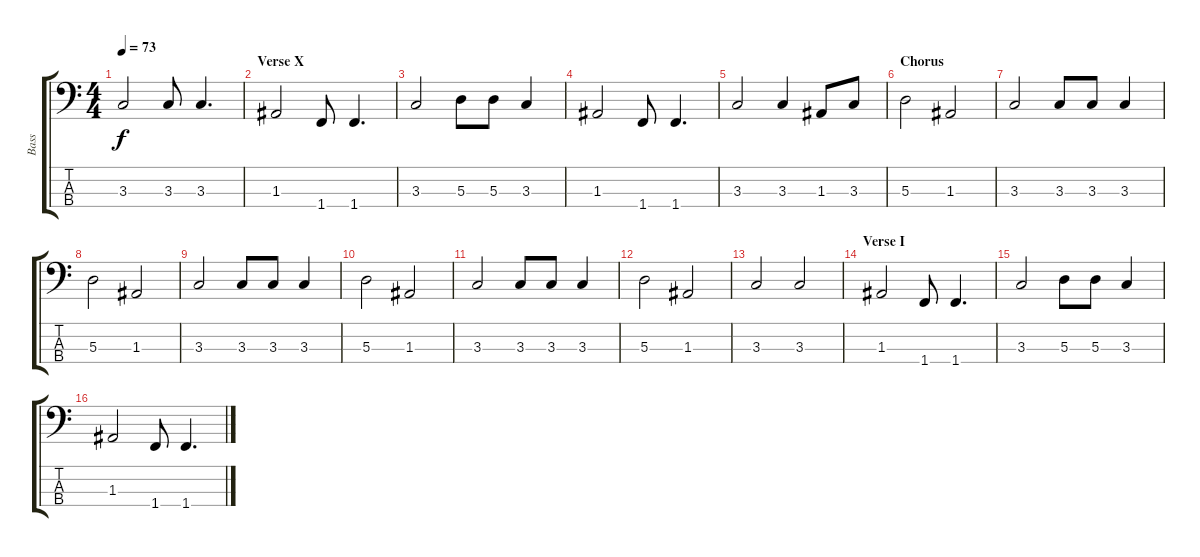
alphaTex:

\track ("Bass" "Bass") {instrument electricbassfinger}
\staff {score tabs}
\tuning (G2 D2 A1 E1) {hide}
\ts (4 4)
\tempo 73
\clef f4
\ks c
3.3.2{dy f} 3.3.8 3.3.4{d} |
\section ("" "Verse X")
1.3.2 1.4.8 1.4.4{d} |
3.3.2 5.3.8 5.3.8 3.3.4 |
1.3.2 1.4.8 1.4.4{d} |
3.3.2 3.3.4 1.3.8 3.3.8 |
\section ("" "Chorus")
5.3.2 1.3.2 |
3.3.2 3.3.8 3.3.8 3.3.4 |
5.3.2 1.3.2 |
3.3.2 3.3.8 3.3.8 3.3.4 |
5.3.2 1.3.2 |
3.3.2 3.3.8 3.3.8 3.3.4 |
5.3.2 1.3.2 |
3.3.2 3.3.2 |
\section ("" "Verse I")
1.3.2 1.4.8 1.4.4{d} |
3.3.2 5.3.8 5.3.8 3.3.4 |
1.3.2 1.4.8 1.4.4{d}
